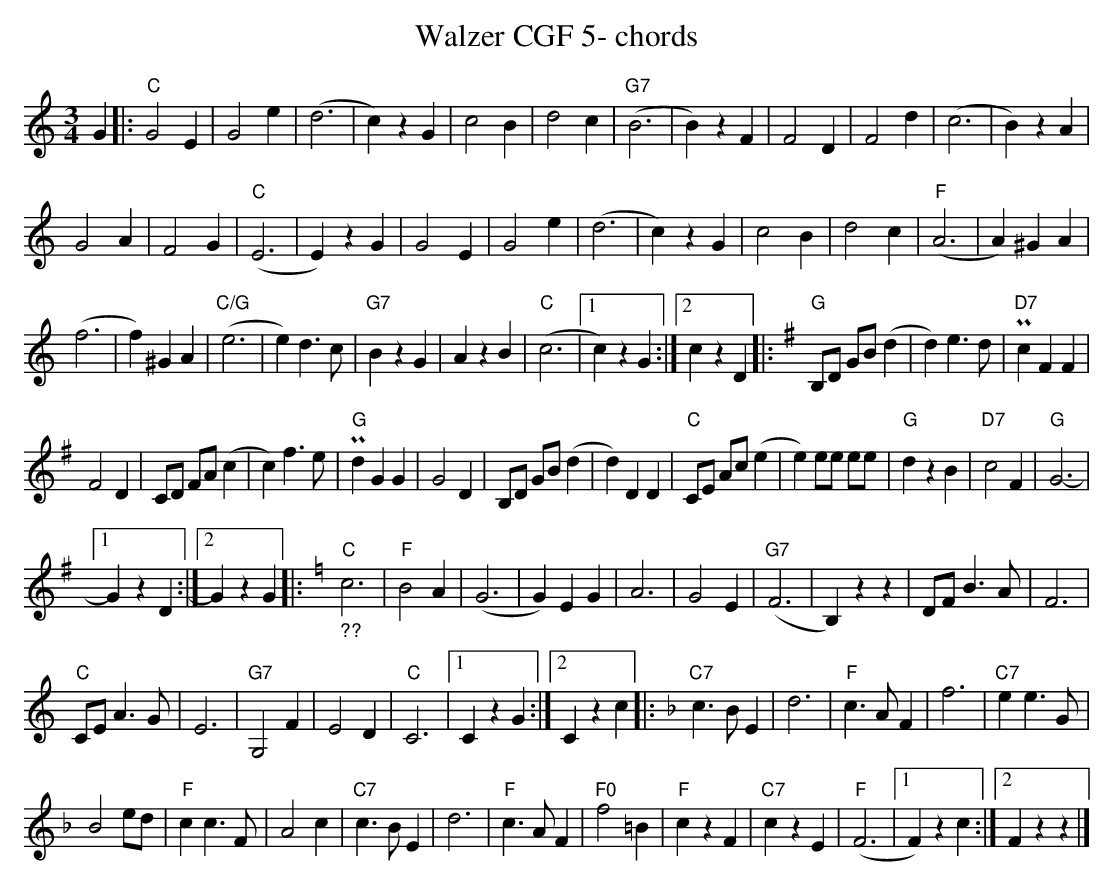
X:1
T:Walzer CGF 5- chords
M:3/4
L:1/4
K:Cmaj%%MIDI gchordon
G |: "C"G2E | G2e | (d3 | c)zG | c2B | d2c | "G7"(B3 | B)zF | F2D | F2d | (c3 | B)zA |
G2A | F2G | "C"(E3 | E)zG | G2E | G2e | (d3 | c)zG | c2B | d2c | "F"(A3 | A)^GA |
(f3 | f)^GA | "C/G"(e3 | e)d>c | "G7"BzG | AzB | "C"(c3 |1 c) zG :|2 czD |: [K:Gmaj] [L:1/8] "G"B,D GB (d2 | d2) e3d | "D7"Pc2F2F2 |
F4D2 | CD FA (c2 | c2)f3e | "G"Pd2 G2G2 | G4D2 | B,D GB (d2 | d2) D2D2 | "C"CE Ac (e2 | e2) ee ee | "G"d2z2B2 | "D7"c4F2 | "G"G6- |1
G2z2D2 :|2 G2z2G2 |: [K:Cmaj] [L:1/4]"_??" "C"c3 | "F"B2A | (G3 | G)EG | A3 | G2E | "G7"(F3 | B,)zz | D/2F/2 B>A | F3 |
"C"C/2E/2 A>G | E3 | "G7"G,2F | E2D | "C"C3 |1 CzG :|2 Czc |: [K:Fmaj] "C7"c>BE | d3 | "F"c>AF | f3 | "C7"ee>G |
B2 e/2d/2 | "F"cc>F | A2c | "C7"c>BE | d3 | "F"c>AF | "F0"f2=B | "F"czF | "C7"czE | "F"(F3 |1 F)zc :|2 Fzz |]
